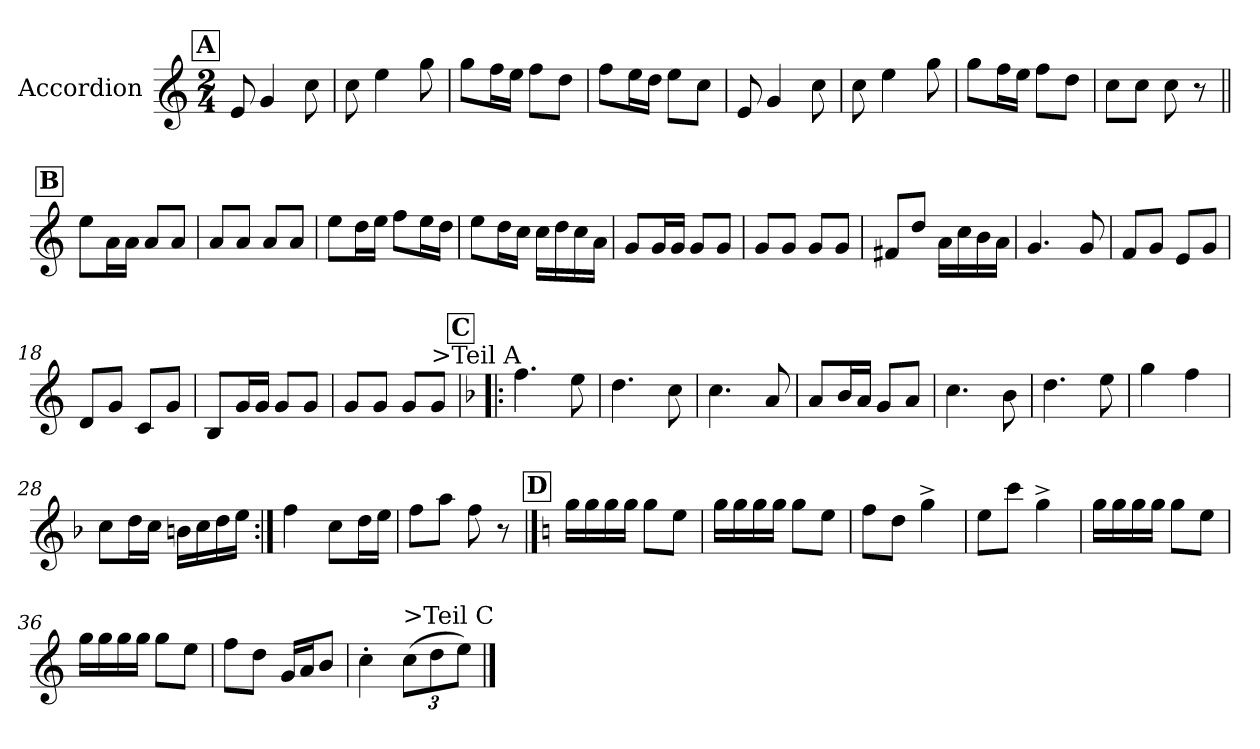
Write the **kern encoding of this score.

**kern
*part1
*staff1
*I"Accordion
*I'Acc
*clefG2
*k[]
*M2/4
!!LO:REH:place=s1:a:B:fs=14:t=A
=1
8e/
4g/
8cc\
=2
8cc\
4ee\
8gg\
=3
8gg\L
16ff\L
16ee\JJ
8ff\L
8dd\J
=4
8ff\L
16ee\L
16dd\JJ
8ee\L
8cc\J
=5
8e/
4g/
8cc\
=6
8cc\
4ee\
8gg\
=7
8gg\L
16ff\L
16ee\JJ
8ff\L
8dd\J
=8
8cc\L
8cc\J
8cc\
8r
!!LO:REH:place=s1:a:B:fs=14:t=B
=9||
8ee\L
16a\L
16a\JJ
8a/L
8a/J
=10
8a/L
8a/J
8a/L
8a/J
!!LO:LB:g=z
=11
8ee\L
16dd\L
16ee\JJ
8ff\L
16ee\L
16dd\JJ
=12
8ee\L
16dd\L
16cc\JJ
16cc\LL
16dd\
16cc\
16a\JJ
=13
8g/L
16g/L
16g/JJ
8g/L
8g/J
=14
8g/L
8g/J
8g/L
8g/J
=15
8f#X/L
8dd/J
16a\LL
16cc\
16b\
16a\JJ
=16
4.g/
8g/
=17
8f/L
8g/J
8e/L
8g/J
=18
8d/L
8g/J
8c/L
8g/J
=19
8B/L
16g/L
16g/JJ
8g/L
8g/J
!!LO:LB:g=z
=20
8g/L
8g/J
8g/L
!LO:TX:a:t=>Teil A
8g/J
!!LO:REH:place=s1:a:B:fs=14:t=C
=21!|:
*k[b-]
*F:
4.ff\
8ee\
=22
4.dd\
8cc\
=23
4.cc\
8a/
=24
8a/L
16b-/L
16a/JJ
8g/L
8a/J
=25
4.cc\
8b-\
=26
4.dd\
8ee\
=27
4gg\
4ff\
=28
8cc\L
16dd\L
16cc\JJ
16bn\LL
16cc\
16dd\
16ee\JJ
=29:|!
4ff\
8cc\L
16dd\L
16ee\JJ
=30
8ff\L
8aa\J
8ff\
8r
!!LO:LB:g=z
!!LO:REH:place=s1:a:B:fs=14:t=D
==31
*k[]
*C:
16gg\LL
16gg\
16gg\
16gg\JJ
8gg\L
8ee\J
=32
16gg\LL
16gg\
16gg\
16gg\JJ
8gg\L
8ee\J
=33
8ff\L
8dd\J
4gg^\
=34
8ee\L
8ccc\J
4gg^\
=35
16gg\LL
16gg\
16gg\
16gg\JJ
8gg\L
8ee\J
=36
16gg\LL
16gg\
16gg\
16gg\JJ
8gg\L
8ee\J
=37
8ff\L
8dd\J
16g/LL
16a/J
8b/J
=38
4cc'\
*Xbrackettup
!LO:TX:a:t=>Teil C
(>12cc\L
12dd\
12ee\J)
==
*-
